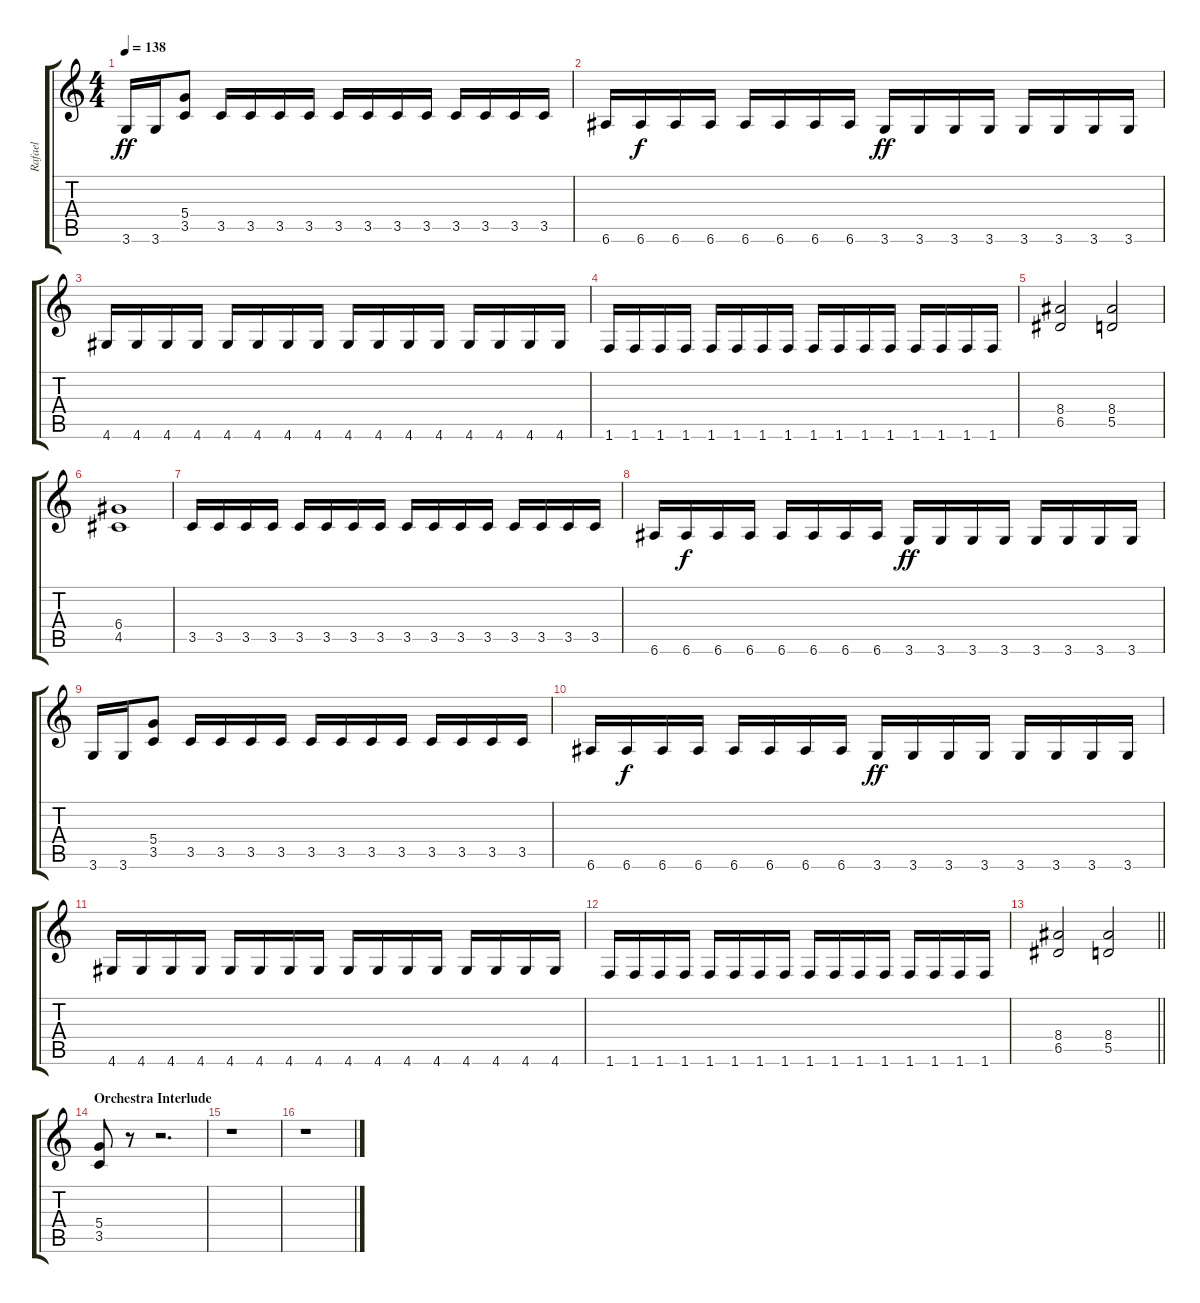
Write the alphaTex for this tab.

\track ("Rafael" "Rafael") {instrument distortionguitar}
\staff {score tabs}
\tuning (E4 B3 G3 D3 A2 E2) {hide}
\ts (4 4)
\tempo 138
\clef g2
\ks c
3.6.16{dy ff} 3.6.16 (5.4 3.5).8 3.5.16 3.5.16 3.5.16 3.5.16 3.5.16 3.5.16 3.5.16 3.5.16 3.5.16 3.5.16 3.5.16 3.5.16 |
6.6.16 6.6.16{dy f} 6.6.16 6.6.16 6.6.16 6.6.16 6.6.16 6.6.16 3.6.16{dy ff} 3.6.16 3.6.16 3.6.16 3.6.16 3.6.16 3.6.16 3.6.16 |
4.6.16 4.6.16 4.6.16 4.6.16 4.6.16 4.6.16 4.6.16 4.6.16 4.6.16 4.6.16 4.6.16 4.6.16 4.6.16 4.6.16 4.6.16 4.6.16 |
1.6.16 1.6.16 1.6.16 1.6.16 1.6.16 1.6.16 1.6.16 1.6.16 1.6.16 1.6.16 1.6.16 1.6.16 1.6.16 1.6.16 1.6.16 1.6.16 |
(8.4 6.5).2 (8.4 5.5).2 |
(6.4 4.5).1 |
3.5.16 3.5.16 3.5.16 3.5.16 3.5.16 3.5.16 3.5.16 3.5.16 3.5.16 3.5.16 3.5.16 3.5.16 3.5.16 3.5.16 3.5.16 3.5.16 |
6.6.16 6.6.16{dy f} 6.6.16 6.6.16 6.6.16 6.6.16 6.6.16 6.6.16 3.6.16{dy ff} 3.6.16 3.6.16 3.6.16 3.6.16 3.6.16 3.6.16 3.6.16 |
3.6.16 3.6.16 (5.4 3.5).8 3.5.16 3.5.16 3.5.16 3.5.16 3.5.16 3.5.16 3.5.16 3.5.16 3.5.16 3.5.16 3.5.16 3.5.16 |
6.6.16 6.6.16{dy f} 6.6.16 6.6.16 6.6.16 6.6.16 6.6.16 6.6.16 3.6.16{dy ff} 3.6.16 3.6.16 3.6.16 3.6.16 3.6.16 3.6.16 3.6.16 |
4.6.16 4.6.16 4.6.16 4.6.16 4.6.16 4.6.16 4.6.16 4.6.16 4.6.16 4.6.16 4.6.16 4.6.16 4.6.16 4.6.16 4.6.16 4.6.16 |
1.6.16 1.6.16 1.6.16 1.6.16 1.6.16 1.6.16 1.6.16 1.6.16 1.6.16 1.6.16 1.6.16 1.6.16 1.6.16 1.6.16 1.6.16 1.6.16 |
\barLineRight lightlight
(8.4 6.5).2 (8.4 5.5).2 |
\section ("" "Orchestra Interlude")
(5.4 3.5).8 r.8 r.2{d} |
r.1 |
r.1
